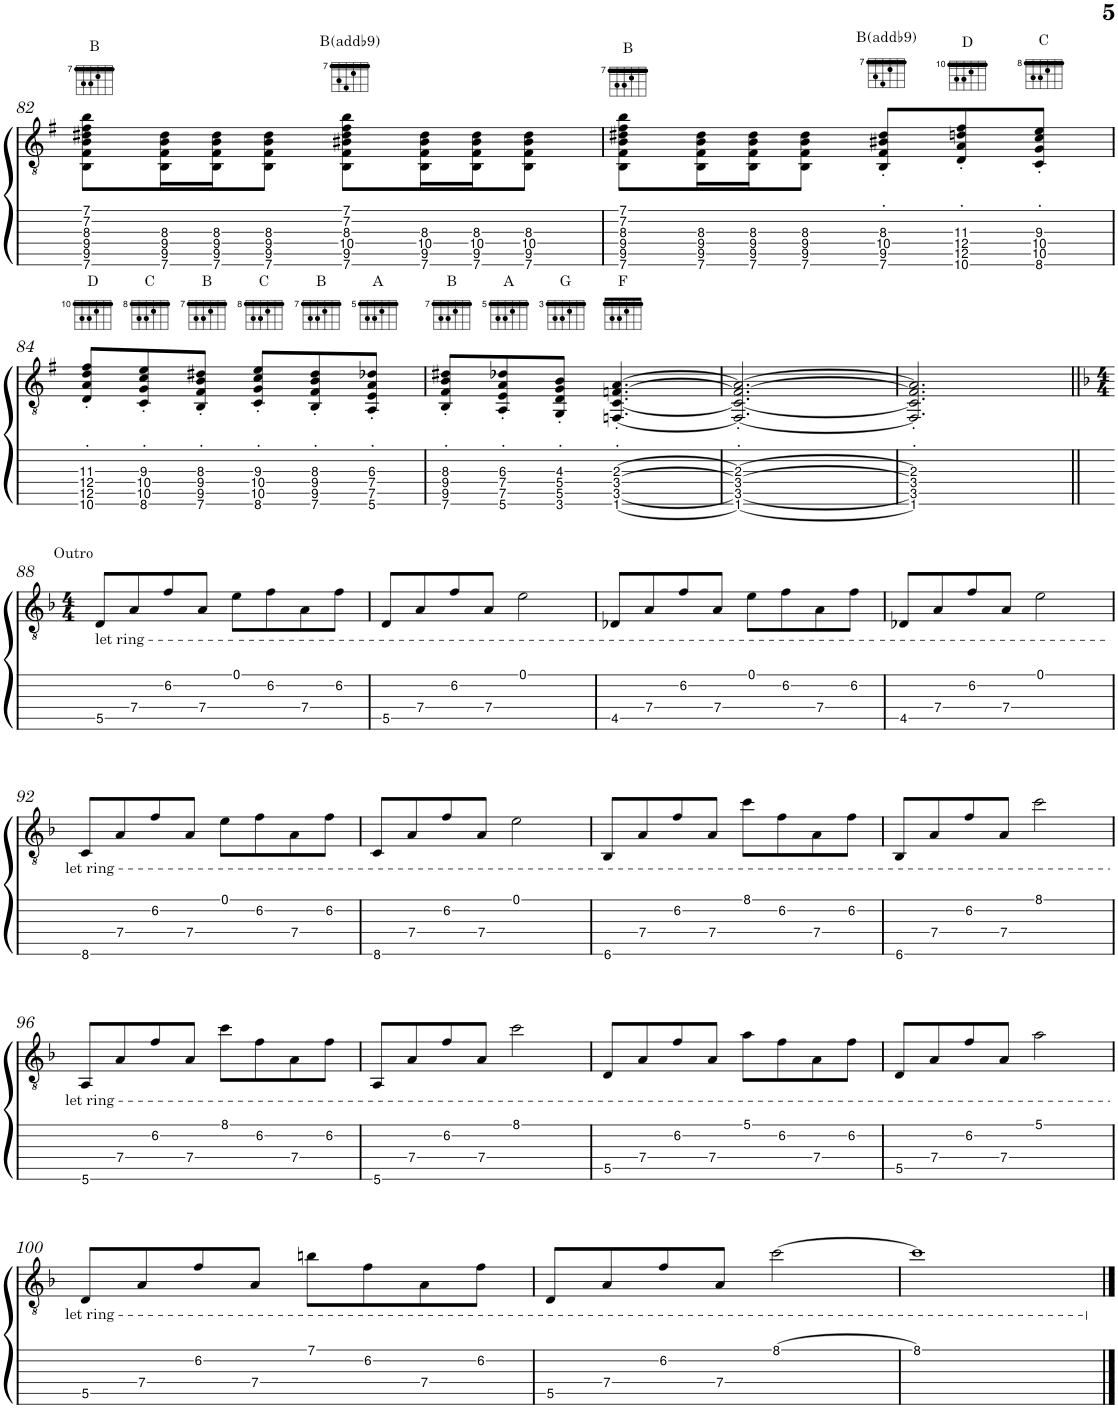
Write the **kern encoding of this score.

**kern	**kern	**harte
*part1	*part1	*part1
*staff2	*staff1	*
*I"Electric Guitar	*	*
*I'El. Guit.	*	*
!!LO:PB:g=z
*	*clefGv2	*
*k[f#]	*k[f#]	*
*M6/8	*M6/8	*
=82	=82	=82
8BB\ 8F#\ 8B\ 8d#X\ 8f#\ 8b\L	8BB\ 8F#\ 8B\ 8d#X\ 8f#\ 8b\L	B:maj
16BB\ 16F#\ 16B\ 16d#\L	16BB\ 16F#\ 16B\ 16d#\L	.
16BB\ 16F#\ 16B\ 16d#\J	16BB\ 16F#\ 16B\ 16d#\J	.
8BB\ 8F#\ 8B\ 8d#\J	8BB\ 8F#\ 8B\ 8d#\J	.
8BB\ 8F#\ 8B#X\ 8d#\ 8f#\ 8b\L	8BB\ 8F#\ 8B#X\ 8d#\ 8f#\ 8b\L	B:maj(b9)
16BB\ 16F#\ 16B#\ 16d#\L	16BB\ 16F#\ 16B#\ 16d#\L	.
16BB\ 16F#\ 16B#\ 16d#\J	16BB\ 16F#\ 16B#\ 16d#\J	.
8BB\ 8F#\ 8B#\ 8d#\J	8BB\ 8F#\ 8B#\ 8d#\J	.
=83	=83	=83
8BB\ 8F#\ 8B\ 8d#X\ 8f#\ 8b\L	8BB\ 8F#\ 8B\ 8d#X\ 8f#\ 8b\L	B:maj
16BB\ 16F#\ 16B\ 16d#\L	16BB\ 16F#\ 16B\ 16d#\L	.
16BB\ 16F#\ 16B\ 16d#\J	16BB\ 16F#\ 16B\ 16d#\J	.
8BB\ 8F#\ 8B\ 8d#\J	8BB\ 8F#\ 8B\ 8d#\J	.
8BB'\ 8F#'\ 8B#X'\ 8d#'\L	8BB/' 8F#/' 8B#X/' 8d#/'L	B:maj(b9)
8D'\ 8A'\ 8dn'\ 8f#'\	8D/' 8A/' 8dn/' 8f#/'	D:maj
8C'\ 8G'\ 8c'\ 8e'\J	8C/' 8G/' 8c/' 8e/'J	C:maj
!!LO:LB:g=z
=84	=84	=84
8D'\ 8A'\ 8dn'\ 8f#'\L	8D/' 8A/' 8d/' 8f#/'L	D:maj
8C'\ 8G'\ 8c'\ 8e'\	8C/' 8G/' 8c/' 8e/'	C:maj
8BB'\ 8F#'\ 8B'\ 8d#X'\J	8BB/' 8F#/' 8B/' 8d#X/'J	B:maj
8C'\ 8G'\ 8c'\ 8e'\L	8C/' 8G/' 8c/' 8e/'L	C:maj
8BB'\ 8F#'\ 8B'\ 8d#X'\	8BB/' 8F#/' 8B/' 8d#/'	B:maj
8AA'\ 8E'\ 8A'\ 8d-'\J	8AA/' 8E/' 8A/' 8d-X/'J	A:maj
=85	=85	=85
8BB'\ 8F#'\ 8B'\ 8d#'\L	8BB/' 8F#/' 8B/' 8d#X/'L	B:maj
8AA'\ 8E'\ 8A'\ 8d-X'\	8AA/' 8E/' 8A/' 8d-X/'	A:maj
8GG'\ 8D'\ 8G'\ 8B'\J	8GG/' 8D/' 8G/' 8B/'J	G:maj
[4.FF' [4.C' [4.F' [4.A'	[4.FFn/' [4.C/' [4.Fn/' [4.A/'	F:maj
=86	=86	=86
2.FFn_' 2.C_' 2.Fn_' 2.A_'	2.FF/_' 2.C/_' 2.F/_' 2.A/_'	.
=87	=87	=87
2.FF]' 2.C]' 2.F]' 2.A]'	2.FF/]' 2.C/]' 2.F/]' 2.A/]'	.
!!LO:LB:g=z
=88||	=88||	=88||
*k[b-]	*k[b-]	*
*M4/4	*M4/4	*
!	!LO:TX:a:t=Outro	!
!	!LO:TX:b:t=let ring	!
8DL	8D/L	.
8AJ	8A/	.
8fL	8f/	.
8AJ	8A/J	.
8eL	8e\L	.
8fJ	8f\	.
8AL	8A\	.
8fJ	8f\J	.
=89	=89	=89
8DL	8D/L	.
8AJ	8A/	.
8fL	8f/	.
8AJ	8A/J	.
2e	2e\	.
=90	=90	=90
8D-L	8D-X/L	.
8AJ	8A/	.
8fL	8f/	.
8AJ	8A/J	.
8eL	8e\L	.
8fJ	8f\	.
8AL	8A\	.
8fJ	8f\J	.
=91	=91	=91
8D-L	8D-X/L	.
8AJ	8A/	.
8fL	8f/	.
8AJ	8A/J	.
2e	2e\	.
!!LO:LB:g=z
=92	=92	=92
8CL	8C/L	.
8AJ	8A/	.
8fL	8f/	.
8AJ	8A/J	.
8eL	8e\L	.
8fJ	8f\	.
8AL	8A\	.
8fJ	8f\J	.
=93	=93	=93
8CL	8C/L	.
8AJ	8A/	.
8fL	8f/	.
8AJ	8A/J	.
2e	2e\	.
=94	=94	=94
8BB-L	8BB-/L	.
8AJ	8A/	.
8fL	8f/	.
8AJ	8A/J	.
8ccL	8cc\L	.
8fJ	8f\	.
8AL	8A\	.
8fJ	8f\J	.
=95	=95	=95
8BB-L	8BB-/L	.
8AJ	8A/	.
8fL	8f/	.
8AJ	8A/J	.
2cc	2cc\	.
!!LO:LB:g=z
=96	=96	=96
8AAL	8AA/L	.
8AJ	8A/	.
8fL	8f/	.
8AJ	8A/J	.
8ccL	8cc\L	.
8fJ	8f\	.
8AL	8A\	.
8fJ	8f\J	.
=97	=97	=97
8AAL	8AA/L	.
8AJ	8A/	.
8fL	8f/	.
8AJ	8A/J	.
2cc	2cc\	.
=98	=98	=98
8DL	8D/L	.
8AJ	8A/	.
8fL	8f/	.
8AJ	8A/J	.
8aL	8a\L	.
8fJ	8f\	.
8AL	8A\	.
8fJ	8f\J	.
=99	=99	=99
8DL	8D/L	.
8AJ	8A/	.
8fL	8f/	.
8AJ	8A/J	.
2a	2a\	.
!!LO:LB:g=z
=100	=100	=100
8DL	8D/L	.
8AJ	8A/	.
8fL	8f/	.
8AJ	8A/J	.
8bL	8bn\L	.
8fJ	8f\	.
8AL	8A\	.
8fJ	8f\J	.
=101	=101	=101
8DL	8D/L	.
8AJ	8A/	.
8fL	8f/	.
8AJ	8A/J	.
[2cc	[2cc\	.
=102	=102	=102
1cc]	1cc]	.
==	==	==
*-	*-	*-
